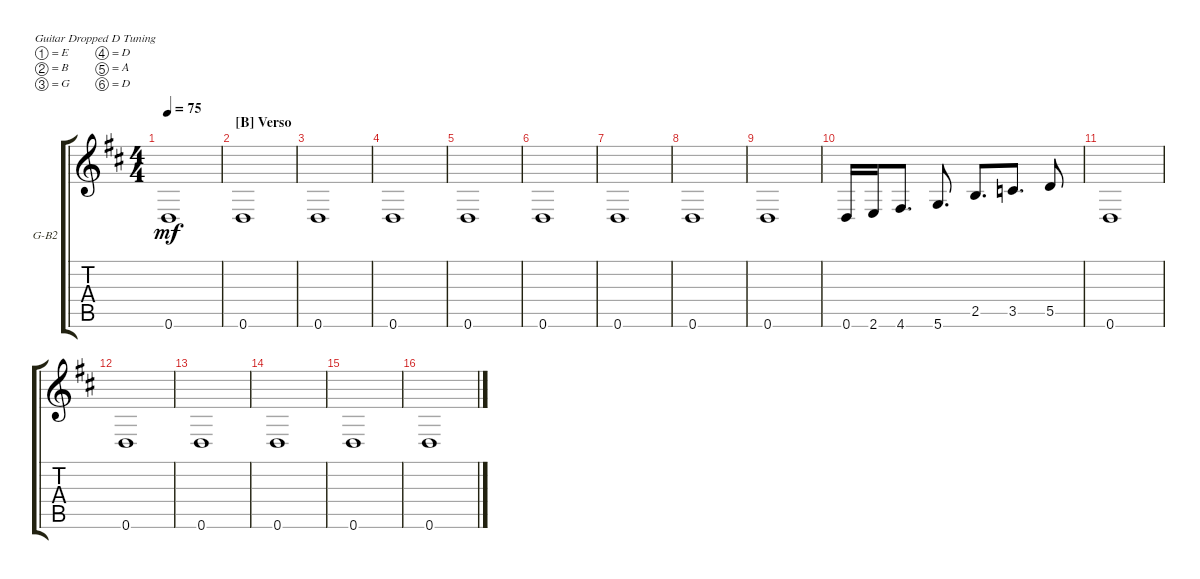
\defaultSystemsLayout 4
\bracketExtendMode groupsimilarinstruments
\firstSystemTrackNameOrientation horizontal
\otherSystemsTrackNameOrientation horizontal
\track ("Guitarra base 2" "G-B2") {multiBarRest instrument overdrivenguitar}
\staff {score tabs}
\tuning (E4 B3 G3 D3 A2 D2)
\ts (4 4)
\tempo 75
\clef g2
\ks d
0.6.1{dy mf} |
\section ("B" "Verso")
0.6.1 |
0.6.1 |
0.6.1 |
0.6.1 |
0.6.1 |
0.6.1 |
0.6.1 |
0.6.1 |
0.6.16 2.6.16 4.6.8{d} 5.6.8{d} 2.5.8{d} 3.5.8{d} 5.5.8 |
0.6.1 |
0.6.1 |
0.6.1 |
0.6.1 |
0.6.1 |
0.6.1
